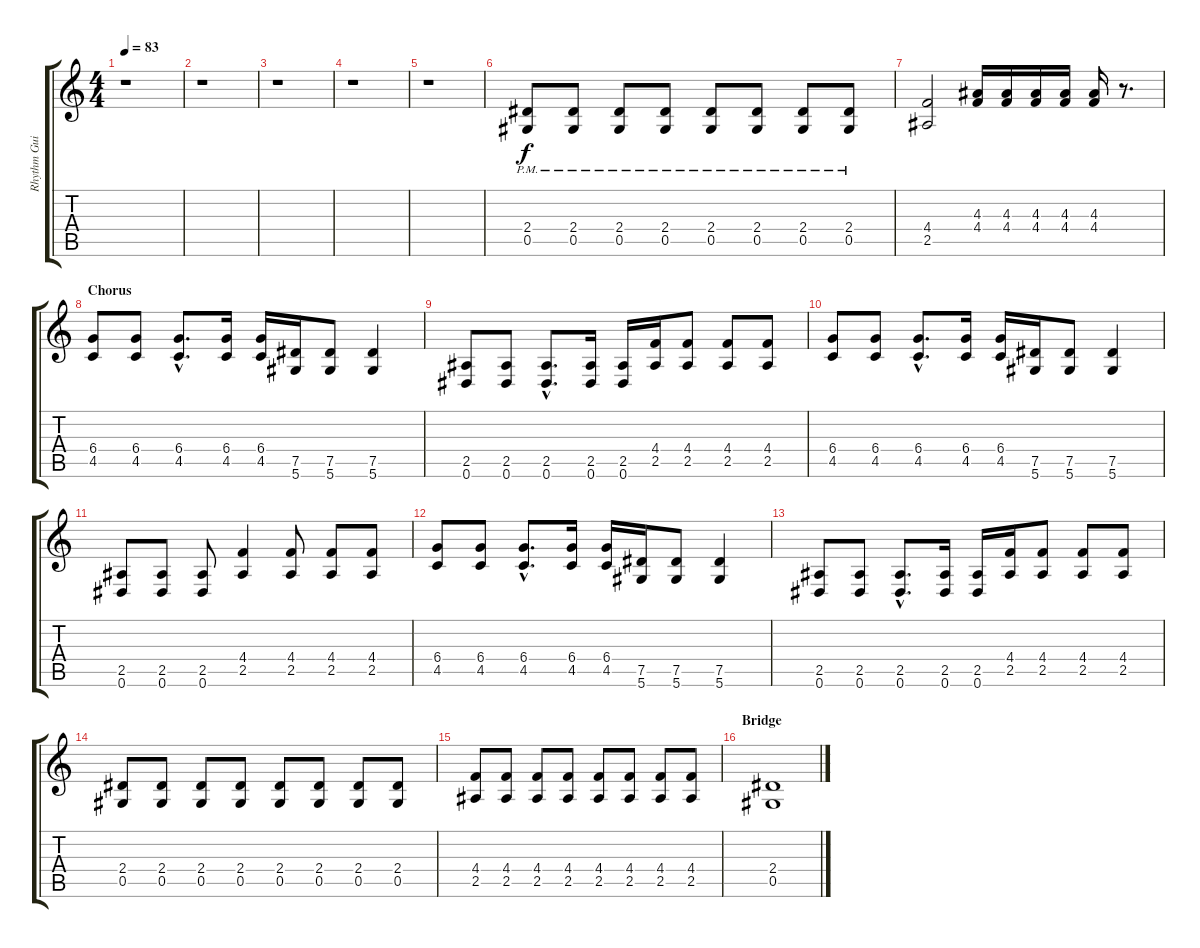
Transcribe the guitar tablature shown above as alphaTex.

\track ("Rhythm Guitar 2" "Rhythm Gui") {instrument overdrivenguitar}
\staff {score tabs}
\tuning (Eb4 Bb3 Gb3 Db3 Ab2 Eb2) {hide}
\ts (4 4)
\tempo 83
\clef g2
\ks c
r.1{dy f} |
r.1 |
r.1 |
r.1 |
r.1 |
(2.4{pm} 0.5{pm}).8 (2.4{pm} 0.5{pm}).8 (2.4{pm} 0.5{pm}).8 (2.4{pm} 0.5{pm}).8 (2.4{pm} 0.5{pm}).8 (2.4{pm} 0.5{pm}).8 (2.4{pm} 0.5{pm}).8 (2.4{pm} 0.5{pm}).8 |
(4.4 2.5).2 (4.3 4.4).16 (4.3 4.4).16 (4.3 4.4).16 (4.3 4.4).16 (4.3 4.4).16 r.8{d} |
\section ("" "Chorus")
(6.4 4.5).8 (6.4 4.5).8 (6.4{hac} 4.5{hac}).8{d} (6.4 4.5).16 (6.4 4.5).16 (7.5 5.6).16 (7.5 5.6).8 (7.5 5.6).4 |
(2.5 0.6).8 (2.5 0.6).8 (2.5{hac} 0.6{hac}).8{d} (2.5 0.6).16 (2.5 0.6).16 (4.4 2.5).16 (4.4 2.5).8 (4.4 2.5).8 (4.4 2.5).8 |
(6.4 4.5).8 (6.4 4.5).8 (6.4{hac} 4.5{hac}).8{d} (6.4 4.5).16 (6.4 4.5).16 (7.5 5.6).16 (7.5 5.6).8 (7.5 5.6).4 |
(2.5 0.6).8 (2.5 0.6).8 (2.5 0.6).8 (4.4 2.5).4 (4.4 2.5).8 (4.4 2.5).8 (4.4 2.5).8 |
(6.4 4.5).8 (6.4 4.5).8 (6.4{hac} 4.5{hac}).8{d} (6.4 4.5).16 (6.4 4.5).16 (7.5 5.6).16 (7.5 5.6).8 (7.5 5.6).4 |
(2.5 0.6).8 (2.5 0.6).8 (2.5{hac} 0.6{hac}).8{d} (2.5 0.6).16 (2.5 0.6).16 (4.4 2.5).16 (4.4 2.5).8 (4.4 2.5).8 (4.4 2.5).8 |
(2.4 0.5).8 (2.4 0.5).8 (2.4 0.5).8 (2.4 0.5).8 (2.4 0.5).8 (2.4 0.5).8 (2.4 0.5).8 (2.4 0.5).8 |
(4.4 2.5).8 (4.4 2.5).8 (4.4 2.5).8 (4.4 2.5).8 (4.4 2.5).8 (4.4 2.5).8 (4.4 2.5).8 (4.4 2.5).8 |
\section ("" "Bridge")
(2.4 0.5).1{volume 0}
